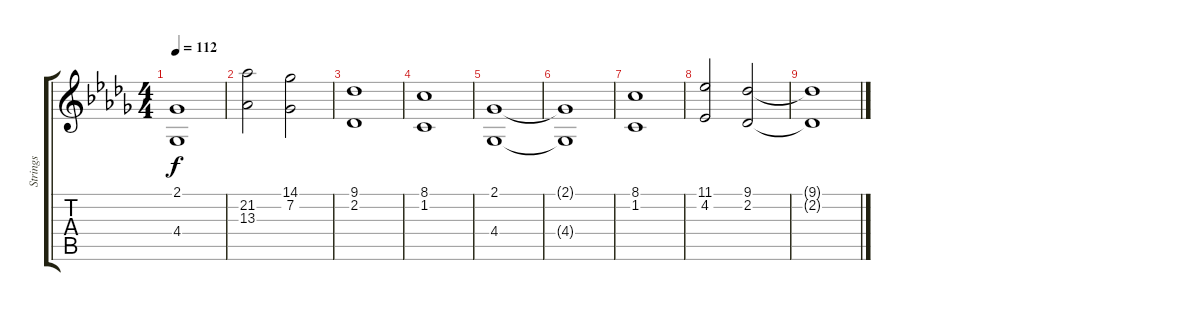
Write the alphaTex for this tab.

\track ("Strings" "Strings") {instrument stringensemble2}
\staff {score tabs}
\tuning (E4 B3 G3 D3 A2 E2) {hide}
\ts (4 4)
\tempo 112
\clef g2
\ks bbminor
(2.1 4.4).1{dy f} |
(21.2 13.3).2 (14.1 7.2).2 |
(9.1 2.2).1 |
(8.1 1.2).1 |
(2.1 4.4).1 |
(2.1{t} 4.4{t}).1 |
(8.1 1.2).1 |
(11.1 4.2).2 (9.1 2.2).2 |
(9.1{t} 2.2{t}).1
